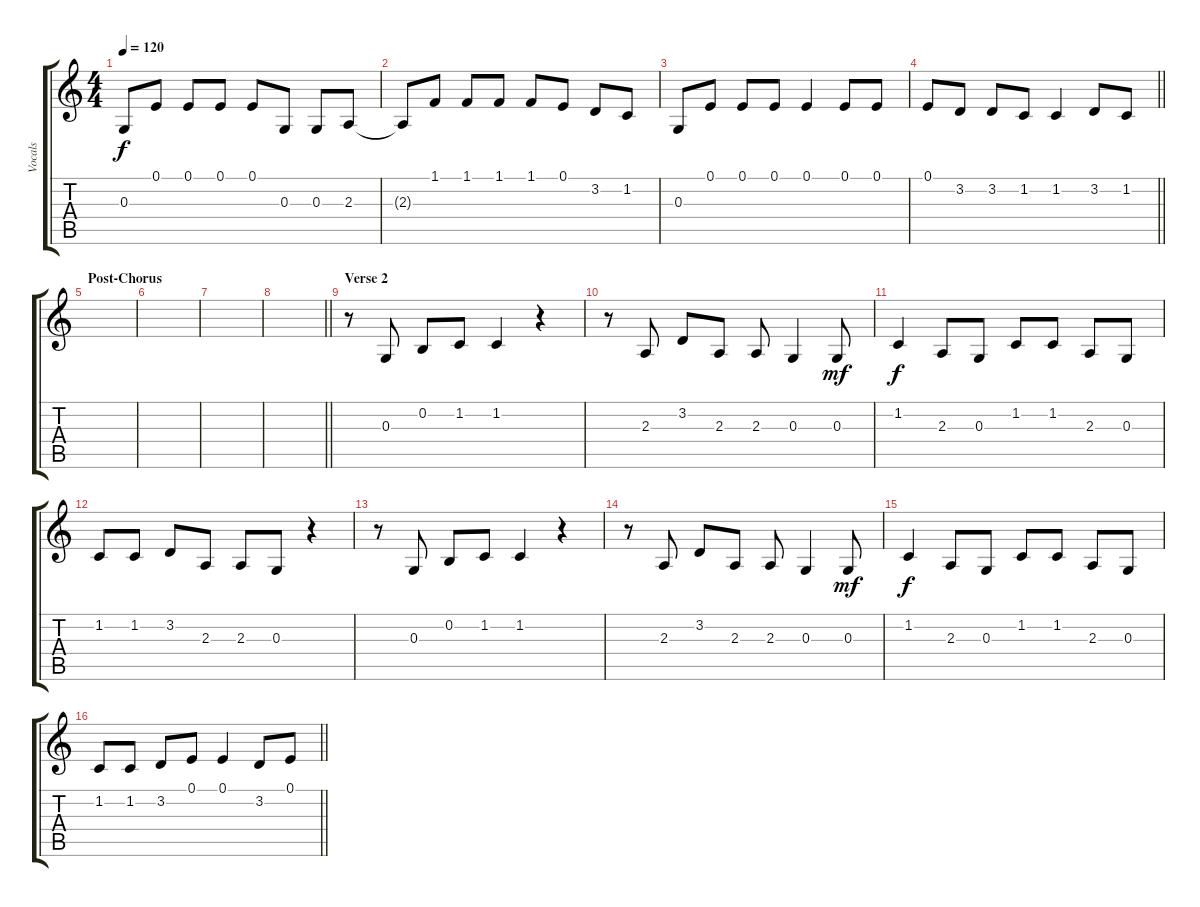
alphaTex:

\track ("Vocals" "Vocals") {instrument lead8bassandlead}
\staff {score tabs}
\tuning (E4 B3 G3 D3 A2 E2) {hide}
\ts (4 4)
\tempo 120
\clef g2
\ks c
0.3.8{dy f} 0.1.8 0.1.8 0.1.8 0.1.8 0.3.8 0.3.8 2.3.8 |
2.3{t}.8 1.1.8 1.1.8 1.1.8 1.1.8 0.1.8 3.2.8 1.2.8 |
0.3.8 0.1.8 0.1.8 0.1.8 0.1.4 0.1.8 0.1.8 |
\barLineRight lightlight
0.1.8 3.2.8 3.2.8 1.2.8 1.2.4 3.2.8 1.2.8 |
\section ("" "Post-Chorus")
|
|
|
\barLineRight lightlight
|
\section ("" "Verse 2")
r.8 0.3.8 0.2.8 1.2.8 1.2.4 r.4 |
r.8 2.3.8 3.2.8 2.3.8 2.3.8 0.3.4 0.3.8{dy mf} |
1.2.4{dy f} 2.3.8 0.3.8 1.2.8 1.2.8 2.3.8 0.3.8 |
1.2.8 1.2.8 3.2.8 2.3.8 2.3.8 0.3.8 r.4 |
r.8 0.3.8 0.2.8 1.2.8 1.2.4 r.4 |
r.8 2.3.8 3.2.8 2.3.8 2.3.8 0.3.4 0.3.8{dy mf} |
1.2.4{dy f} 2.3.8 0.3.8 1.2.8 1.2.8 2.3.8 0.3.8 |
\barLineRight lightlight
1.2.8 1.2.8 3.2.8 0.1.8 0.1.4 3.2.8 0.1.8
